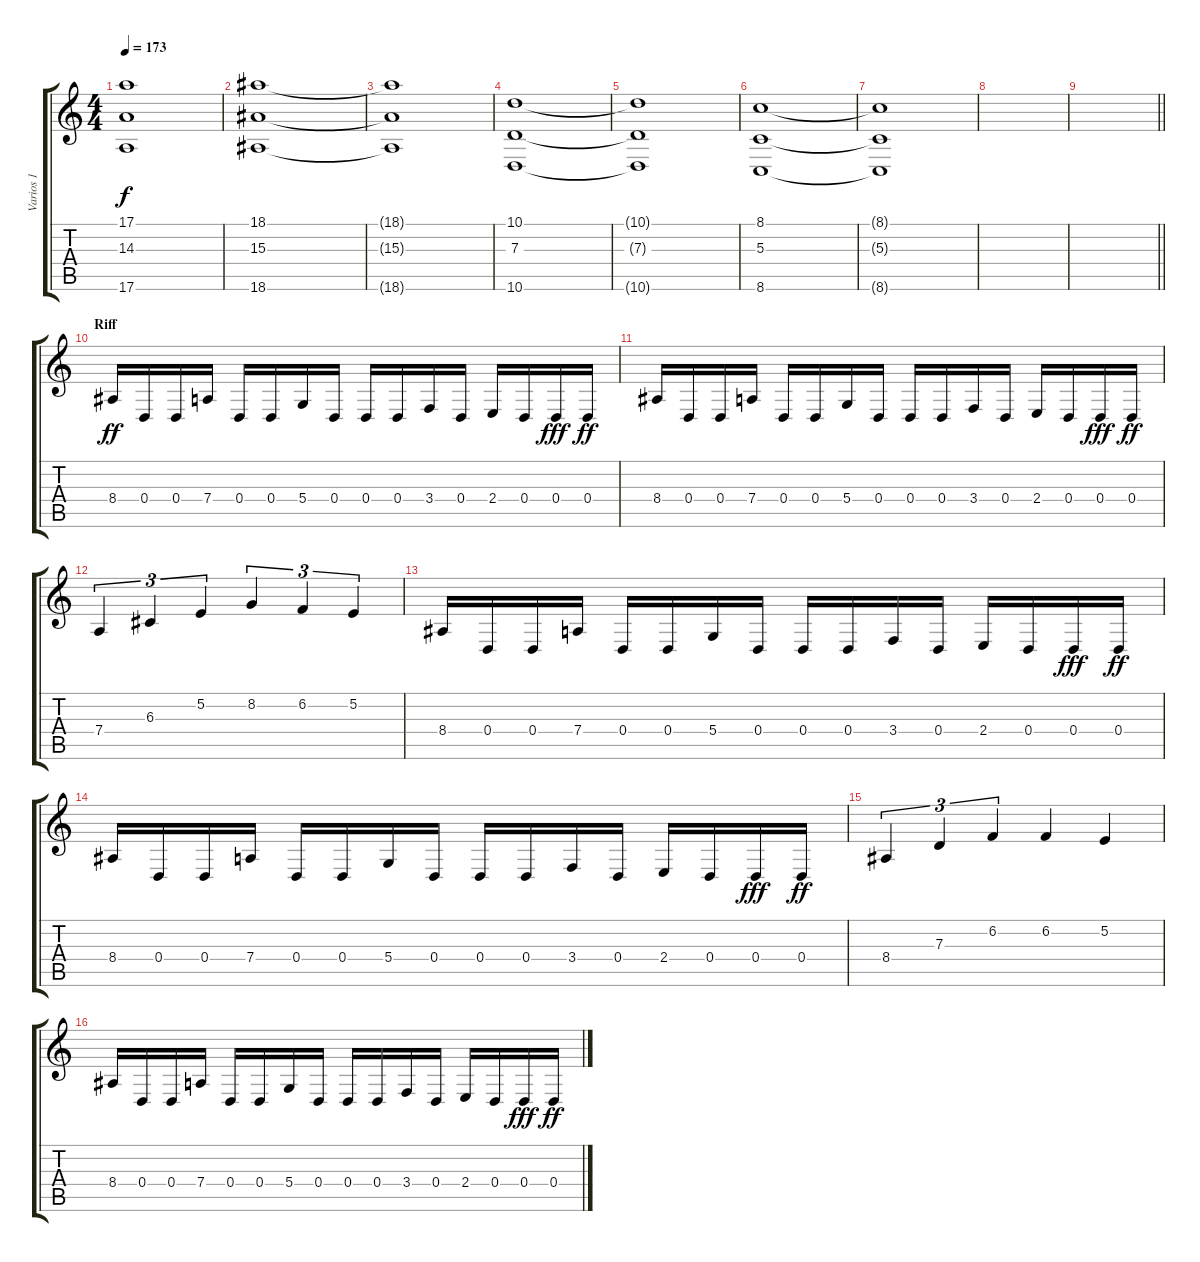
\track ("Varios 1" "Varios 1") {instrument harpsichord}
\staff {score tabs}
\tuning (E4 B3 G3 D3 A2 E2) {hide}
\ts (4 4)
\tempo 173
\clef g2
\ks c
(17.1{t} 14.3{t} 17.6{t}).1{dy f} |
(18.1 15.3 18.6).1 |
(18.1{t} 15.3{t} 18.6{t}).1 |
(10.1 7.3 10.6).1 |
(10.1{t} 7.3{t} 10.6{t}).1 |
(8.1 5.3 8.6).1 |
(8.1{t} 5.3{t} 8.6{t}).1 |
|
\barLineRight lightlight
|
\section ("" "Riff")
8.4.16{dy ff volume 13 instrument harpsichord} 0.4.16 0.4.16 7.4.16 0.4.16 0.4.16 5.4.16 0.4.16 0.4.16 0.4.16 3.4.16 0.4.16 2.4.16 0.4.16 0.4.16{dy fff} 0.4.16{dy ff} |
8.4.16 0.4.16 0.4.16 7.4.16 0.4.16 0.4.16 5.4.16 0.4.16 0.4.16 0.4.16 3.4.16 0.4.16 2.4.16 0.4.16 0.4.16{dy fff} 0.4.16{dy ff} |
7.4.4{tu (3 2)} 6.3.4{tu (3 2)} 5.2.4{tu (3 2)} 8.2.4{tu (3 2)} 6.2.4{tu (3 2)} 5.2.4{tu (3 2)} |
8.4.16 0.4.16 0.4.16 7.4.16 0.4.16 0.4.16 5.4.16 0.4.16 0.4.16 0.4.16 3.4.16 0.4.16 2.4.16 0.4.16 0.4.16{dy fff} 0.4.16{dy ff} |
8.4.16 0.4.16 0.4.16 7.4.16 0.4.16 0.4.16 5.4.16 0.4.16 0.4.16 0.4.16 3.4.16 0.4.16 2.4.16 0.4.16 0.4.16{dy fff} 0.4.16{dy ff} |
8.4.4{tu (3 2)} 7.3.4{tu (3 2)} 6.2.4{tu (3 2)} 6.2.4 5.2.4 |
8.4.16 0.4.16 0.4.16 7.4.16 0.4.16 0.4.16 5.4.16 0.4.16 0.4.16 0.4.16 3.4.16 0.4.16 2.4.16 0.4.16 0.4.16{dy fff} 0.4.16{dy ff}
